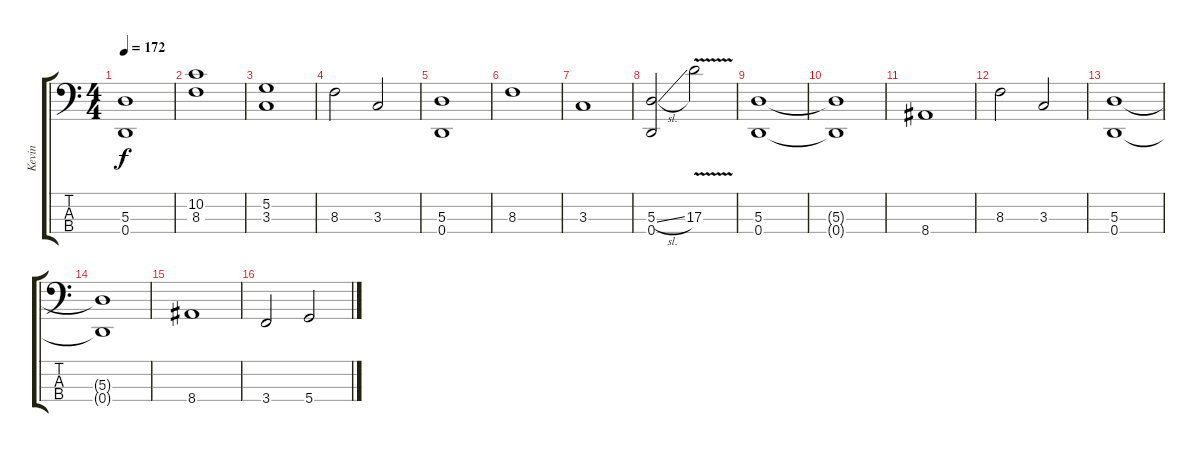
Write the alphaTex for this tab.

\track ("Kevin" "Kevin") {instrument electricbasspick}
\staff {score tabs}
\tuning (G2 D2 A1 D1) {hide}
\ts (4 4)
\tempo 172
\clef f4
\ks c
(5.3 0.4).1{dy f} |
(10.2 8.3).1 |
(5.2 3.3).1 |
8.3.2 3.3.2 |
(5.3 0.4).1 |
8.3.1 |
3.3.1 |
(5.3{sl} 0.4).2 17.3{v}.2 |
(5.3 0.4).1 |
(5.3{t} 0.4{t}).1 |
8.4.1 |
8.3.2 3.3.2 |
(5.3 0.4).1 |
(5.3{t} 0.4{t}).1 |
8.4.1 |
3.4.2 5.4.2
